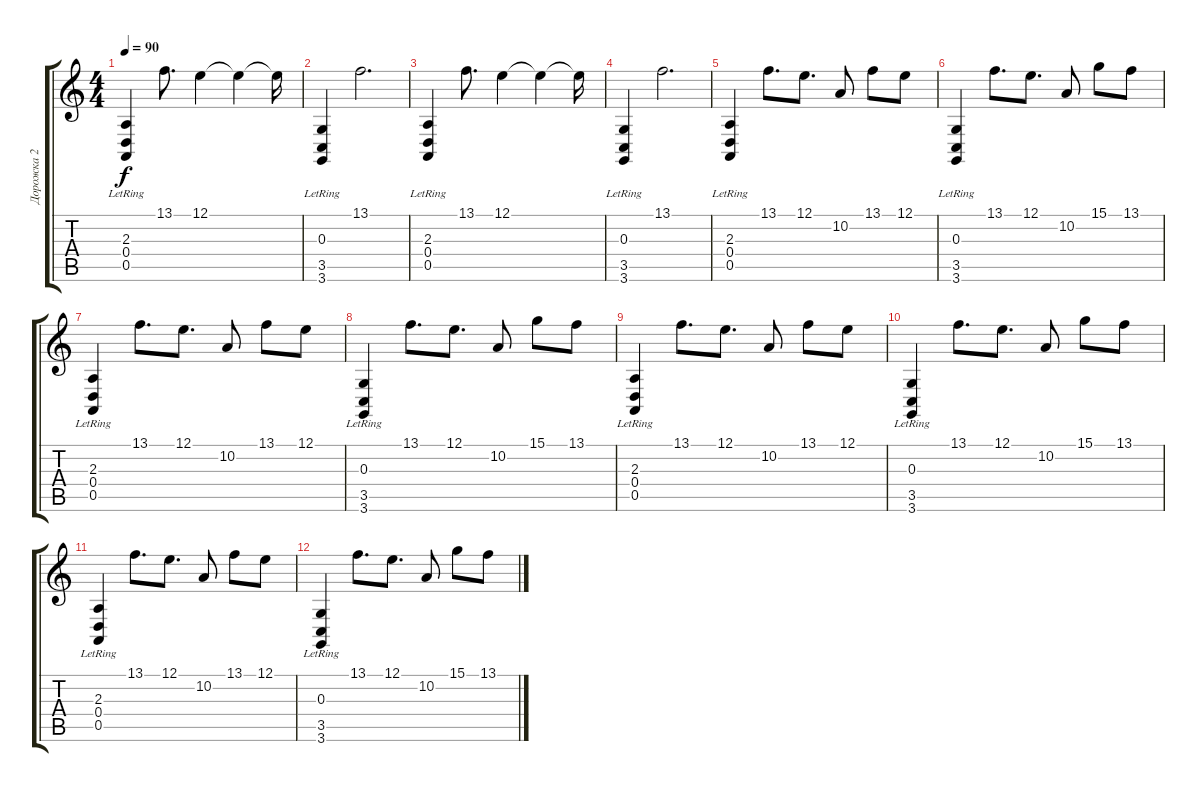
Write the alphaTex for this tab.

\track ("Дорожка 2" "Дорожка 2") {instrument electricgrandpiano}
\staff {score tabs}
\tuning (E4 B3 G3 D3 A2 E2) {hide}
\ts (4 4)
\tempo 90
\clef g2
\ks c
(2.3{lr} 0.4{lr} 0.5{lr}).4{dy f} 13.1.8{d} 12.1.4 12.1{t}.4 12.1{t}.16 |
(0.3{lr} 3.5{lr} 3.6{lr}).4 13.1.2{d} |
(2.3{lr} 0.4{lr} 0.5{lr}).4 13.1.8{d} 12.1.4 12.1{t}.4 12.1{t}.16 |
(0.3{lr} 3.5{lr} 3.6{lr}).4 13.1.2{d} |
(2.3{lr} 0.4{lr} 0.5{lr}).4 13.1.8{d} 12.1.8{d} 10.2.8 13.1.8 12.1.8 |
(0.3{lr} 3.5{lr} 3.6{lr}).4 13.1.8{d} 12.1.8{d} 10.2.8 15.1.8 13.1.8 |
(2.3{lr} 0.4{lr} 0.5{lr}).4 13.1.8{d} 12.1.8{d} 10.2.8 13.1.8 12.1.8 |
(0.3{lr} 3.5{lr} 3.6{lr}).4 13.1.8{d} 12.1.8{d} 10.2.8 15.1.8 13.1.8 |
(2.3{lr} 0.4{lr} 0.5{lr}).4 13.1.8{d} 12.1.8{d} 10.2.8 13.1.8 12.1.8 |
(0.3{lr} 3.5{lr} 3.6{lr}).4 13.1.8{d} 12.1.8{d} 10.2.8 15.1.8 13.1.8 |
(2.3{lr} 0.4{lr} 0.5{lr}).4 13.1.8{d} 12.1.8{d} 10.2.8 13.1.8 12.1.8 |
(0.3{lr} 3.5{lr} 3.6{lr}).4 13.1.8{d} 12.1.8{d} 10.2.8 15.1.8 13.1.8
